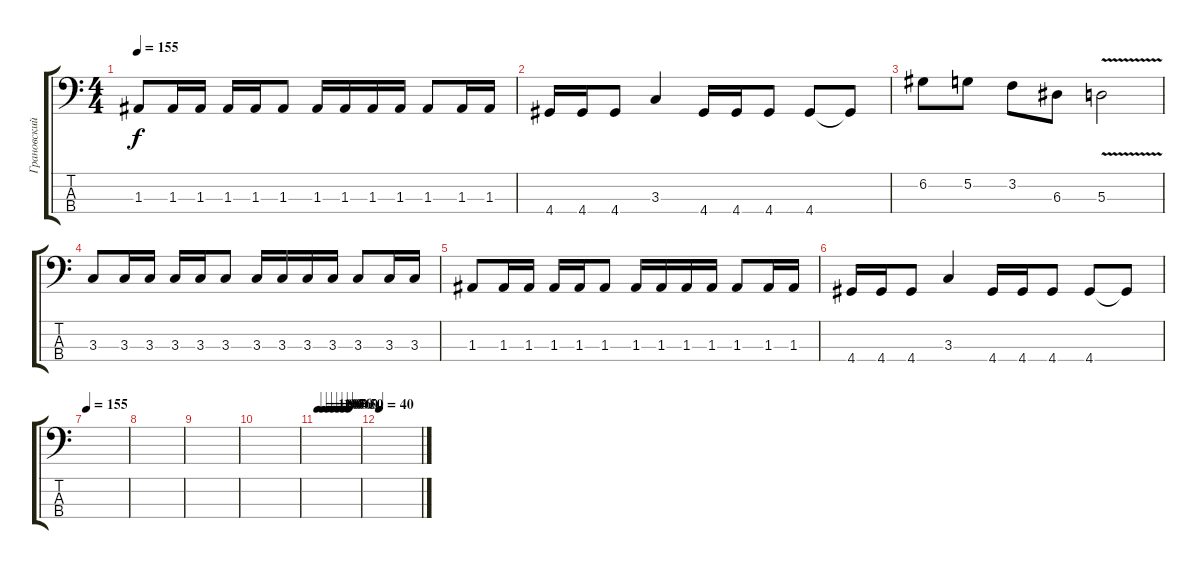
\track ("Грановский" "Грановский") {instrument electricbassfinger}
\staff {score tabs}
\tuning (G2 D2 A1 E1) {hide}
\ts (4 4)
\tempo 155
\clef f4
\ks c
1.3.8{dy f} 1.3.16 1.3.16 1.3.16 1.3.16 1.3.8 1.3.16 1.3.16 1.3.16 1.3.16 1.3.8 1.3.16 1.3.16 |
4.4.16 4.4.16 4.4.8 3.3.4 4.4.16 4.4.16 4.4.8 4.4.8 4.4{t}.8 |
6.2.8 5.2.8 3.2.8 6.3.8 5.3{v}.2 |
3.3.8 3.3.16 3.3.16 3.3.16 3.3.16 3.3.8 3.3.16 3.3.16 3.3.16 3.3.16 3.3.8 3.3.16 3.3.16 |
1.3.8 1.3.16 1.3.16 1.3.16 1.3.16 1.3.8 1.3.16 1.3.16 1.3.16 1.3.16 1.3.8 1.3.16 1.3.16 |
4.4.16 4.4.16 4.4.8 3.3.4 4.4.16 4.4.16 4.4.8 4.4.8 4.4{t}.8 |
\tempo 155
|
|
|
|
\tempo 110
\tempo (100 0.125)
\tempo (90 0.25)
\tempo (80 0.375)
\tempo (70 0.5)
\tempo (60 0.625)
\tempo (50 0.75)
|
\tempo 40
